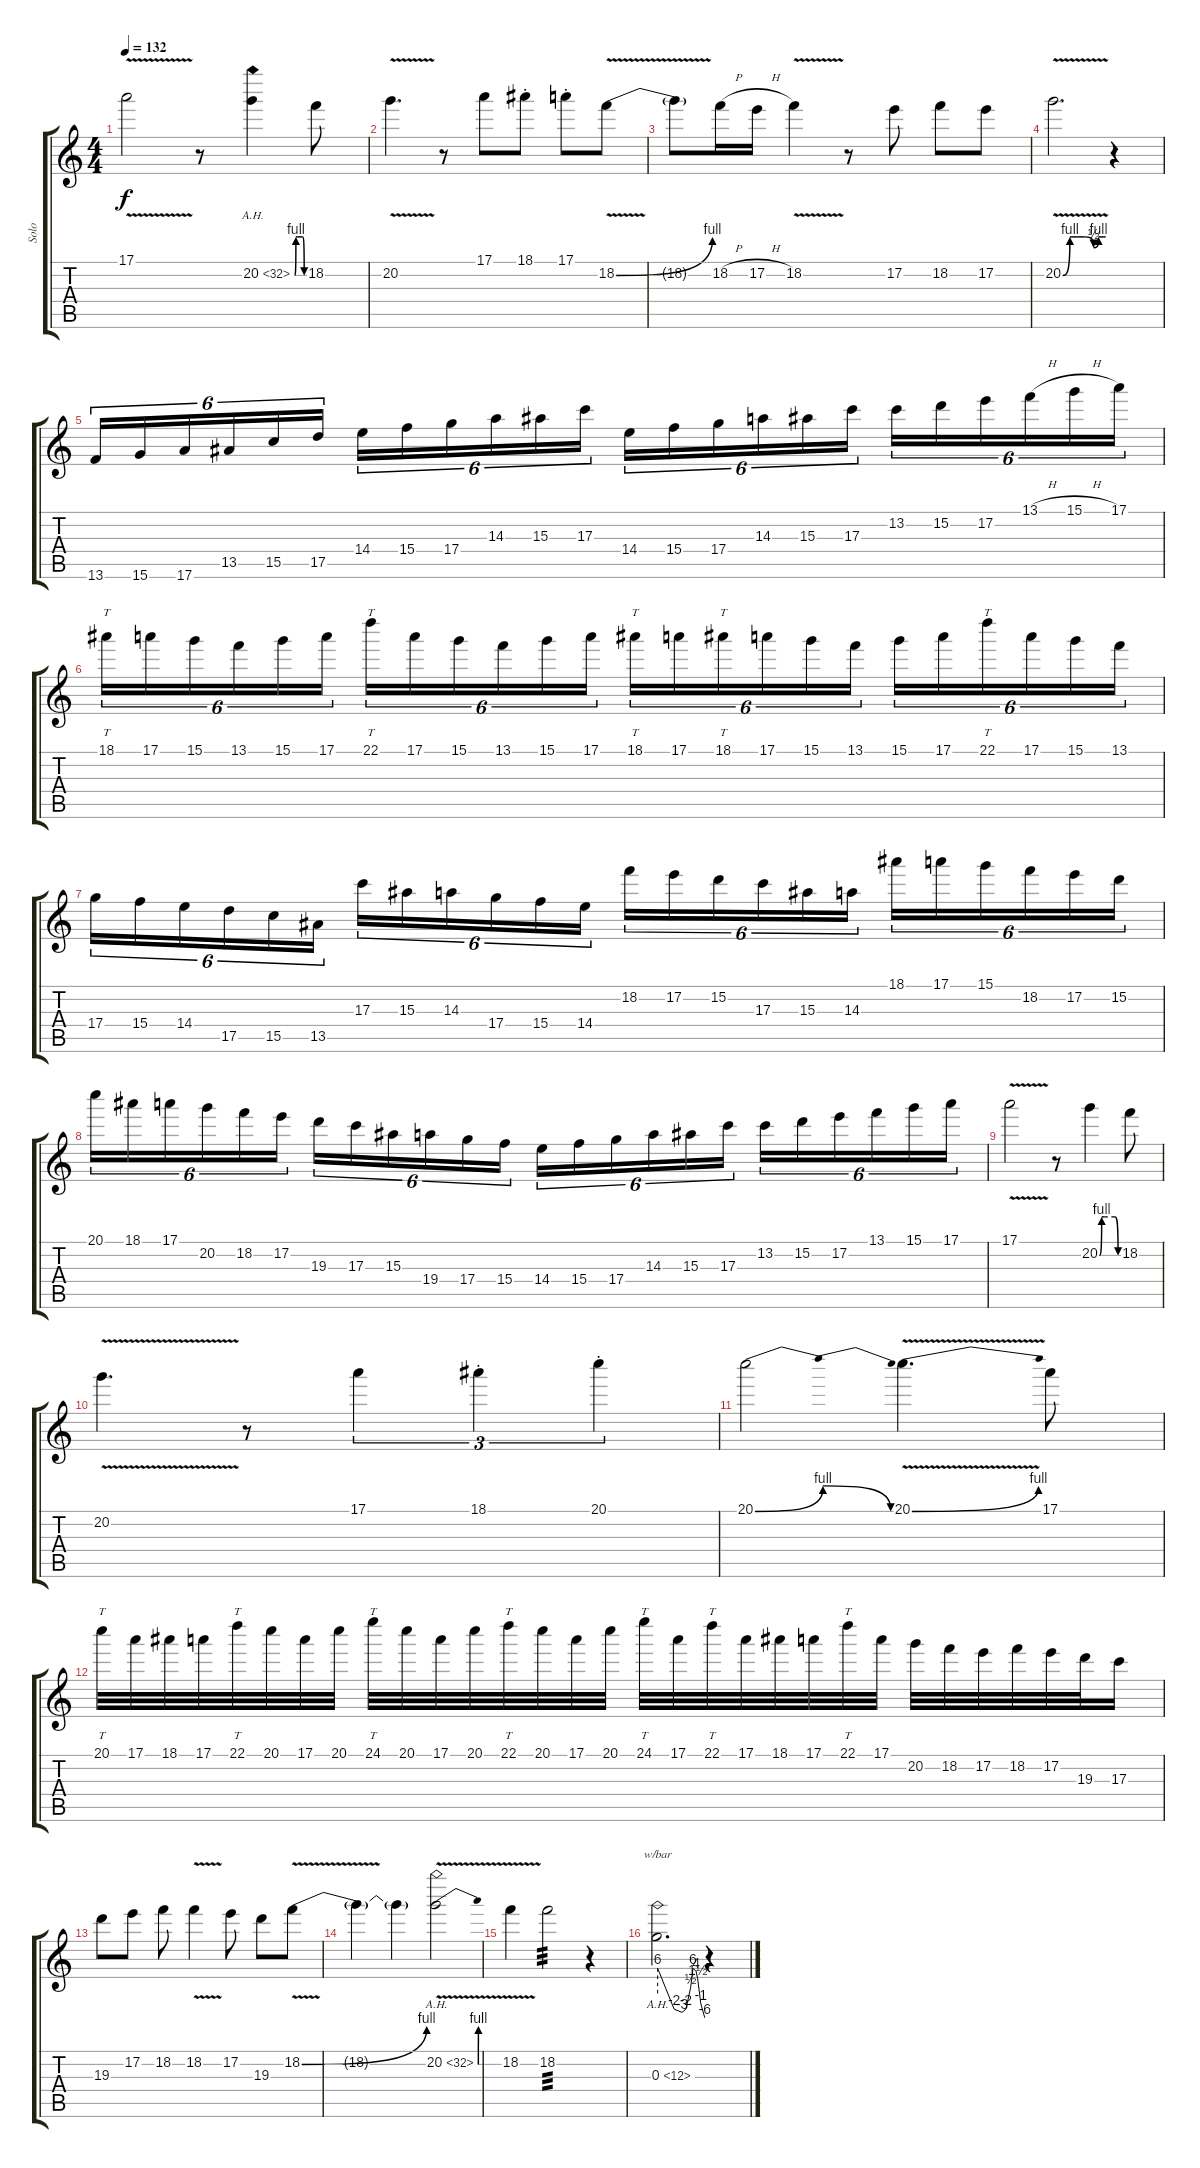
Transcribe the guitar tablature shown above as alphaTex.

\track ("Solo" "Solo") {instrument electricguitarclean}
\staff {score tabs}
\tuning (E4 B3 G3 D3 A2 E2) {hide}
\ts (4 4)
\tempo 132
\clef g2
\ks c
17.1{v}.2{dy f} r.8 20.2{be (custom 0 0 7 4 15 4 50 4 60 0) ah 12}.4 18.2.8 |
20.2{v}.4{d} r.8 17.1.8 18.1{st}.8 17.1{st}.8 18.2{be (bend 0 0 60 4) v}.8 |
18.2{t}.8 18.2{h}.16 17.2{h}.16 18.2{v}.4 r.8 17.2.8 18.2.8 17.2.8 |
20.2{be (custom 0 0 10 4 20 4 30 4 43 2 50 4 60 4) v}.2{d} r.4 |
13.6.16{tu (6 4)} 15.6.16{tu (6 4)} 17.6.16{tu (6 4)} 13.5.16{tu (6 4)} 15.5.16{tu (6 4)} 17.5.16{tu (6 4)} 14.4.16{tu (6 4)} 15.4.16{tu (6 4)} 17.4.16{tu (6 4)} 14.3.16{tu (6 4)} 15.3.16{tu (6 4)} 17.3.16{tu (6 4)} 14.4.16{tu (6 4)} 15.4.16{tu (6 4)} 17.4.16{tu (6 4)} 14.3.16{tu (6 4)} 15.3.16{tu (6 4)} 17.3.16{tu (6 4)} 13.2.16{tu (6 4)} 15.2.16{tu (6 4)} 17.2.16{tu (6 4)} 13.1{h}.16{tu (6 4)} 15.1{h}.16{tu (6 4)} 17.1.16{tu (6 4)} |
18.1.16{tt tu (6 4)} 17.1.16{tu (6 4)} 15.1.16{tu (6 4)} 13.1.16{tu (6 4)} 15.1.16{tu (6 4)} 17.1.16{tu (6 4)} 22.1.16{tt tu (6 4)} 17.1.16{tu (6 4)} 15.1.16{tu (6 4)} 13.1.16{tu (6 4)} 15.1.16{tu (6 4)} 17.1.16{tu (6 4)} 18.1.16{tt tu (6 4)} 17.1.16{tu (6 4)} 18.1.16{tt tu (6 4)} 17.1.16{tu (6 4)} 15.1.16{tu (6 4)} 13.1.16{tu (6 4)} 15.1.16{tu (6 4)} 17.1.16{tu (6 4)} 22.1.16{tt tu (6 4)} 17.1.16{tu (6 4)} 15.1.16{tu (6 4)} 13.1.16{tu (6 4)} |
17.4.16{tu (6 4)} 15.4.16{tu (6 4)} 14.4.16{tu (6 4)} 17.5.16{tu (6 4)} 15.5.16{tu (6 4)} 13.5.16{tu (6 4)} 17.3.16{tu (6 4)} 15.3.16{tu (6 4)} 14.3.16{tu (6 4)} 17.4.16{tu (6 4)} 15.4.16{tu (6 4)} 14.4.16{tu (6 4)} 18.2.16{tu (6 4)} 17.2.16{tu (6 4)} 15.2.16{tu (6 4)} 17.3.16{tu (6 4)} 15.3.16{tu (6 4)} 14.3.16{tu (6 4)} 18.1.16{tu (6 4)} 17.1.16{tu (6 4)} 15.1.16{tu (6 4)} 18.2.16{tu (6 4)} 17.2.16{tu (6 4)} 15.2.16{tu (6 4)} |
20.1.16{tu (6 4)} 18.1.16{tu (6 4)} 17.1.16{tu (6 4)} 20.2.16{tu (6 4)} 18.2.16{tu (6 4)} 17.2.16{tu (6 4)} 19.3.16{tu (6 4)} 17.3.16{tu (6 4)} 15.3.16{tu (6 4)} 19.4.16{tu (6 4)} 17.4.16{tu (6 4)} 15.4.16{tu (6 4)} 14.4.16{tu (6 4)} 15.4.16{tu (6 4)} 17.4.16{tu (6 4)} 14.3.16{tu (6 4)} 15.3.16{tu (6 4)} 17.3.16{tu (6 4)} 13.2.16{tu (6 4)} 15.2.16{tu (6 4)} 17.2.16{tu (6 4)} 13.1.16{tu (6 4)} 15.1.16{tu (6 4)} 17.1.16{tu (6 4)} |
17.1{v}.2 r.8 20.2{be (custom 0 0 7 4 15 4 50 4 60 0)}.4 18.2.8 |
20.2{v}.4{d} r.8 17.1.4{tu (3 2)} 18.1{st}.4{tu (3 2)} 20.1{st}.4{tu (3 2)} |
20.1{be (bendrelease 0 0 10 4 40 4 60 0)}.2 20.1{be (bend 0 0 60 4) v}.4{d} 17.1.8 |
20.1.32{tt} 17.1.32 18.1.32 17.1.32 22.1.32{tt} 20.1.32 17.1.32 20.1.32 24.1.32{tt} 20.1.32 17.1.32 20.1.32 22.1.32{tt} 20.1.32 17.1.32 20.1.32 24.1.32{tt} 17.1.32 22.1.32{tt} 17.1.32 18.1.32 17.1.32 22.1.32{tt} 17.1.32 20.2.32 18.2.32 17.2.32 18.2.32 17.2.32 19.3.32 17.3.16 |
19.3.8 17.2.8 18.2.8 18.2{v}.4 17.2.8 19.3.8 18.2{be (bend 0 0 60 4) v}.8 |
18.2{t}.4 18.2{t}.4 20.2{be (bend 0 0 60 4) ah 12 v}.2 |
18.2{v}.4 18.2.2{tp 3} r.4 |
0.3{ah 12}.2{d tbe (custom default 0 24 21 -8 31 -12 36 -8 42 2 45 24 49 16 51 6 55 -4 60 -24)} r.4
